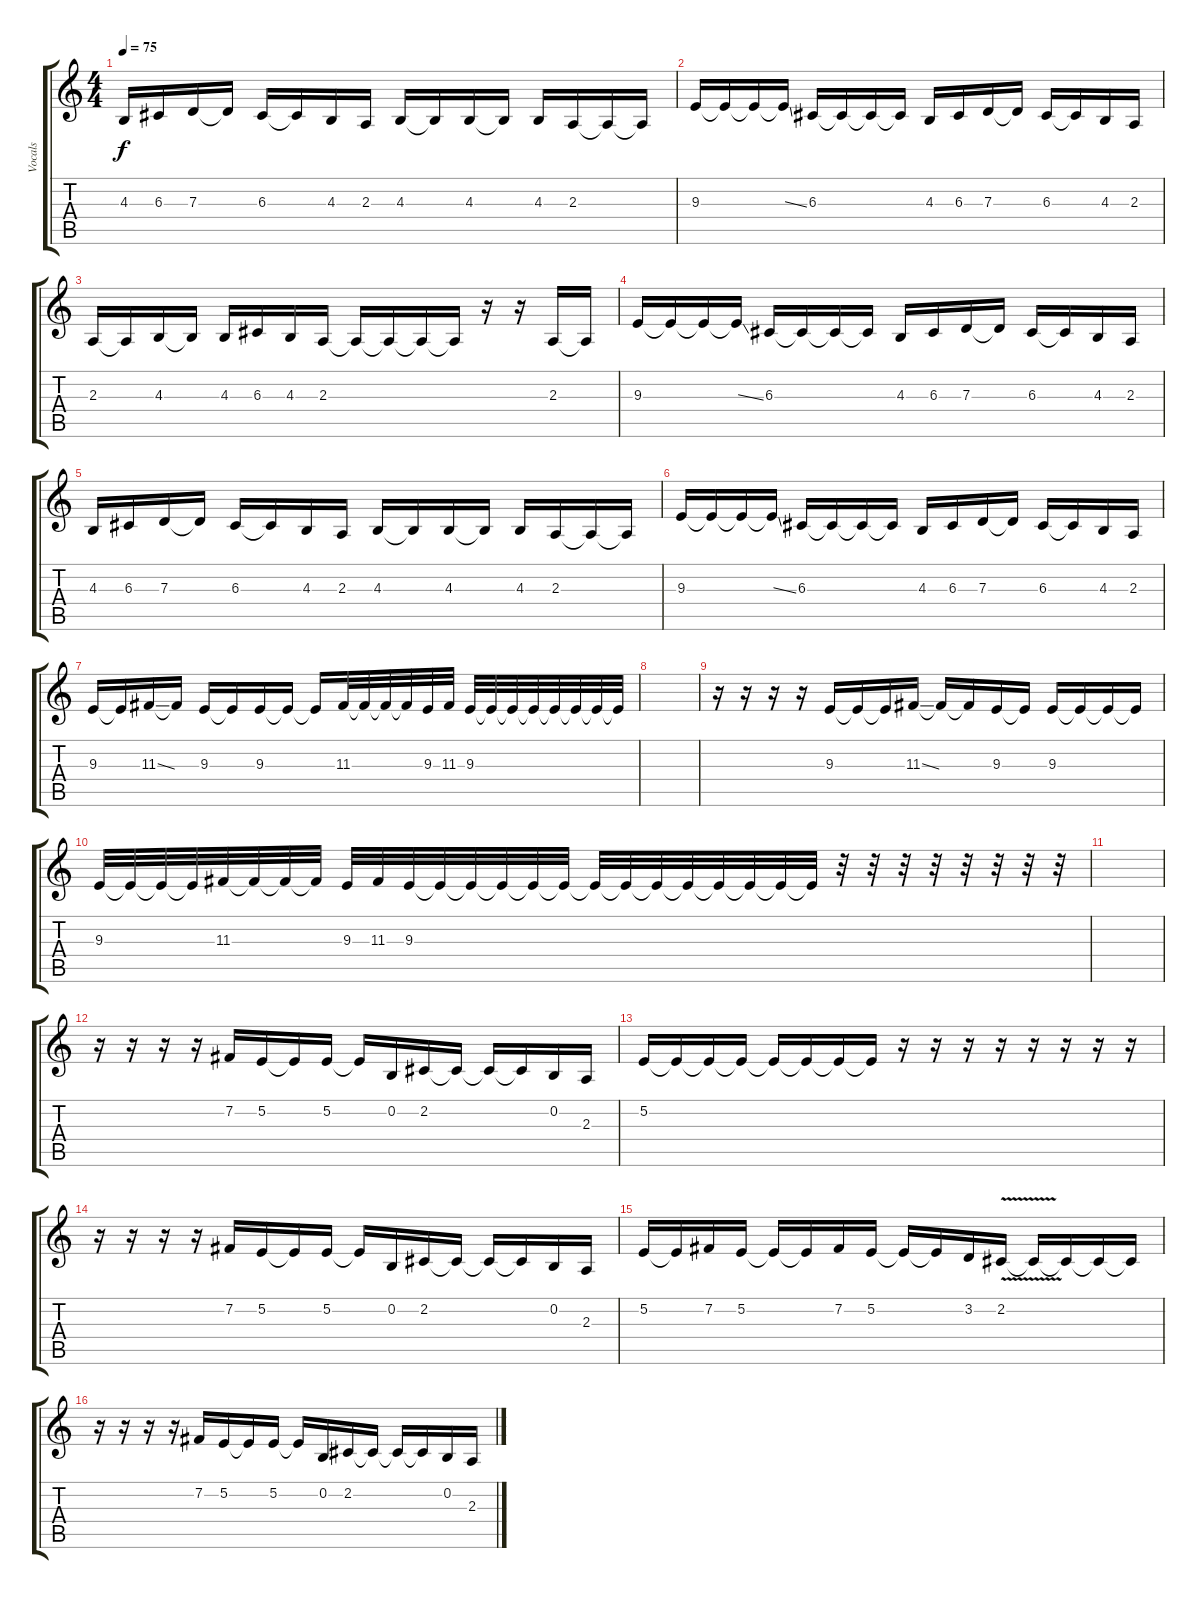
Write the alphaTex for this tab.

\track ("Vocals" "Vocals") {instrument lead6voice}
\staff {score tabs}
\tuning (E4 B3 G3 D3 A2 E2) {hide}
\ts (4 4)
\tempo 75
\clef g2
\ks c
4.3.16{dy f} 6.3.16 7.3.16 7.3{t}.16 6.3.16 6.3{t}.16 4.3.16 2.3.16 4.3.16 4.3{t}.16 4.3.16 4.3{t}.16 4.3.16 2.3.16 2.3{t}.16 2.3{t}.16 |
9.3.16 9.3{t}.16 9.3{t}.16 9.3{ss t}.16 6.3.16 6.3{t}.16 6.3{t}.16 6.3{t}.16 4.3.16 6.3.16 7.3.16 7.3{t}.16 6.3.16 6.3{t}.16 4.3.16 2.3.16 |
2.3.16 2.3{t}.16 4.3.16 4.3{t}.16 4.3.16 6.3.16 4.3.16 2.3.16 2.3{t}.16 2.3{t}.16 2.3{t}.16 2.3{t}.16 r.16 r.16 2.3.16 2.3{t}.16 |
9.3.16 9.3{t}.16 9.3{t}.16 9.3{ss t}.16 6.3.16 6.3{t}.16 6.3{t}.16 6.3{t}.16 4.3.16 6.3.16 7.3.16 7.3{t}.16 6.3.16 6.3{t}.16 4.3.16 2.3.16 |
4.3.16 6.3.16 7.3.16 7.3{t}.16 6.3.16 6.3{t}.16 4.3.16 2.3.16 4.3.16 4.3{t}.16 4.3.16 4.3{t}.16 4.3.16 2.3.16 2.3{t}.16 2.3{t}.16 |
9.3.16 9.3{t}.16 9.3{t}.16 9.3{ss t}.16 6.3.16 6.3{t}.16 6.3{t}.16 6.3{t}.16 4.3.16 6.3.16 7.3.16 7.3{t}.16 6.3.16 6.3{t}.16 4.3.16 2.3.16 |
9.3.16 9.3{t}.16 11.3{ss}.16 11.3{t}.16 9.3.16 9.3{t}.16 9.3.16 9.3{t}.16 9.3{t}.16 11.3.32 11.3{t}.32 11.3{t}.32 11.3{t}.32 9.3.32 11.3.32 9.3.32 9.3{t}.32 9.3{t}.32 9.3{t}.32 9.3{t}.32 9.3{t}.32 9.3{t}.32 9.3{t}.32 |
|
r.16 r.16 r.16 r.16 9.3.16 9.3{t}.16 9.3{t}.16 11.3{ss}.16 11.3{t}.16 11.3{t}.16 9.3.16 9.3{t}.16 9.3.16 9.3{t}.16 9.3{t}.16 9.3{t}.16 |
9.3.32 9.3{t}.32 9.3{t}.32 9.3{t}.32 11.3.32 11.3{t}.32 11.3{t}.32 11.3{t}.32 9.3.32 11.3.32 9.3.32 9.3{t}.32 9.3{t}.32 9.3{t}.32 9.3{t}.32 9.3{t}.32 9.3{t}.32 9.3{t}.32 9.3{t}.32 9.3{t}.32 9.3{t}.32 9.3{t}.32 9.3{t}.32 9.3{t}.32 r.32 r.32 r.32 r.32 r.32 r.32 r.32 r.32 |
|
r.16 r.16 r.16 r.16 7.2.16 5.2.16 5.2{t}.16 5.2.16 5.2{t}.16 0.2.16 2.2.16 2.2{t}.16 2.2{t}.16 2.2{t}.16 0.2.16 2.3.16 |
5.2.16 5.2{t}.16 5.2{t}.16 5.2{t}.16 5.2{t}.16 5.2{t}.16 5.2{t}.16 5.2{t}.16 r.16 r.16 r.16 r.16 r.16 r.16 r.16 r.16 |
r.16 r.16 r.16 r.16 7.2.16 5.2.16 5.2{t}.16 5.2.16 5.2{t}.16 0.2.16 2.2.16 2.2{t}.16 2.2{t}.16 2.2{t}.16 0.2.16 2.3.16 |
5.2.16 5.2{t}.16 7.2.16 5.2.16 5.2{t}.16 5.2{t}.16 7.2.16 5.2.16 5.2{t}.16 5.2{t}.16 3.2.16 2.2{v}.16 2.2{t}.16 2.2{t}.16 2.2{t}.16 2.2{t}.16 |
r.16 r.16 r.16 r.16 7.2.16 5.2.16 5.2{t}.16 5.2.16 5.2{t}.16 0.2.16 2.2.16 2.2{t}.16 2.2{t}.16 2.2{t}.16 0.2.16 2.3.16
